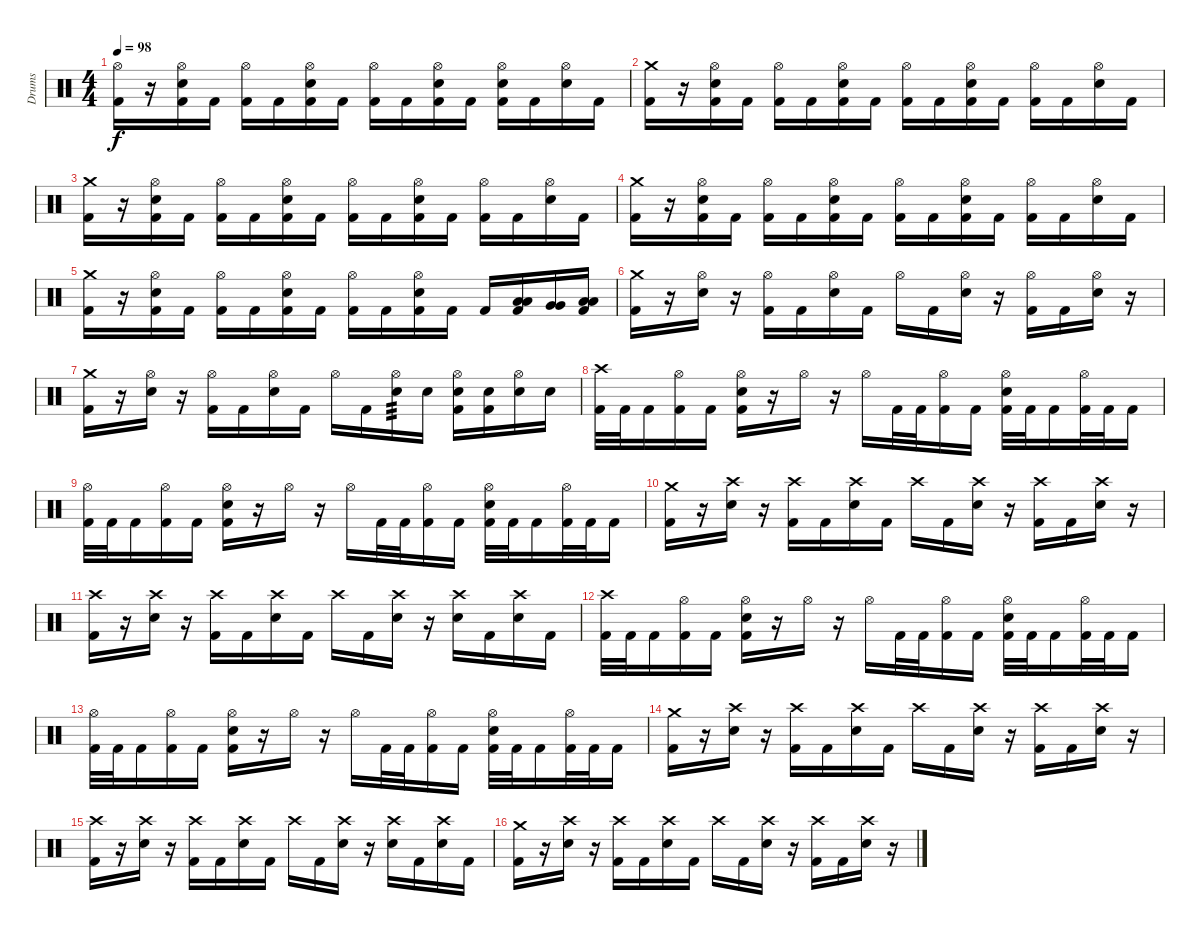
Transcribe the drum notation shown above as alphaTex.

\track ("Drums" "Drums") {instrument percussion}
\staff {score}
\articulation defaults
\ts (4 4)
\tempo 98
\clef neutral
\ks c
("Hi-Hat (open)" "Kick (hit) 2").16{dy f} r.16 ("Snare (hit) 2" "Hi-Hat (open)" "Kick (hit) 2").16 "Kick (hit) 2".16 ("Hi-Hat (open)" "Kick (hit) 2").16 "Kick (hit) 2".16 ("Snare (hit) 2" "Hi-Hat (open)" "Kick (hit) 2").16 "Kick (hit) 2".16 ("Hi-Hat (open)" "Kick (hit) 2").16 "Kick (hit) 2".16 ("Snare (hit) 2" "Hi-Hat (open)" "Kick (hit) 2").16 "Kick (hit) 2".16 ("Snare (hit) 2" "Hi-Hat (open)" "Kick (hit) 2").16 "Kick (hit) 2".16 ("Snare (hit) 2" "Hi-Hat (open)").16 "Kick (hit) 2".16 |
("Crash medium (hit)" "Kick (hit) 2").16 r.16 ("Snare (hit) 2" "Hi-Hat (open)" "Kick (hit) 2").16 "Kick (hit) 2".16 ("Hi-Hat (open)" "Kick (hit) 2").16 "Kick (hit) 2".16 ("Snare (hit) 2" "Hi-Hat (open)" "Kick (hit) 2").16 "Kick (hit) 2".16 ("Hi-Hat (open)" "Kick (hit) 2").16 "Kick (hit) 2".16 ("Snare (hit) 2" "Hi-Hat (open)" "Kick (hit) 2").16 "Kick (hit) 2".16 ("Hi-Hat (open)" "Kick (hit) 2").16 "Kick (hit) 2".16 ("Snare (hit) 2" "Hi-Hat (open)").16 "Kick (hit) 2".16 |
("Crash medium (hit)" "Kick (hit) 2").16 r.16 ("Snare (hit) 2" "Hi-Hat (open)" "Kick (hit) 2").16 "Kick (hit) 2".16 ("Hi-Hat (open)" "Kick (hit) 2").16 "Kick (hit) 2".16 ("Snare (hit) 2" "Hi-Hat (open)" "Kick (hit) 2").16 "Kick (hit) 2".16 ("Hi-Hat (open)" "Kick (hit) 2").16 "Kick (hit) 2".16 ("Snare (hit) 2" "Hi-Hat (open)" "Kick (hit) 2").16 "Kick (hit) 2".16 ("Hi-Hat (open)" "Kick (hit) 2").16 "Kick (hit) 2".16 ("Snare (hit) 2" "Hi-Hat (open)").16 "Kick (hit) 2".16 |
("Crash medium (hit)" "Kick (hit) 2").16 r.16 ("Snare (hit) 2" "Hi-Hat (open)" "Kick (hit) 2").16 "Kick (hit) 2".16 ("Hi-Hat (open)" "Kick (hit) 2").16 "Kick (hit) 2".16 ("Snare (hit) 2" "Hi-Hat (open)" "Kick (hit) 2").16 "Kick (hit) 2".16 ("Hi-Hat (open)" "Kick (hit) 2").16 "Kick (hit) 2".16 ("Snare (hit) 2" "Hi-Hat (open)" "Kick (hit) 2").16 "Kick (hit) 2".16 ("Hi-Hat (open)" "Kick (hit) 2").16 "Kick (hit) 2".16 ("Snare (hit) 2" "Hi-Hat (open)").16 "Kick (hit) 2".16 |
("Crash medium (hit)" "Kick (hit) 2").16 r.16 ("Snare (hit) 2" "Hi-Hat (open)" "Kick (hit) 2").16 "Kick (hit) 2".16 ("Hi-Hat (open)" "Kick (hit) 2").16 "Kick (hit) 2".16 ("Snare (hit) 2" "Hi-Hat (open)" "Kick (hit) 2").16 "Kick (hit) 2".16 ("Hi-Hat (open)" "Kick (hit) 2").16 "Kick (hit) 2".16 ("Snare (hit) 2" "Hi-Hat (open)" "Kick (hit) 2").16 "Kick (hit) 2".16 "Kick (hit) 2".16 ("Low Tom (hit)" "Low Tom (hit)" "Kick (hit) 2").16 ("Very Low Tom (hit)" "Very Low Tom (hit)").16 ("Low Floor Tom (hit)" "Low Floor Tom (hit)" "Kick (hit) 2").16 |
("Crash medium (hit)" "Kick (hit) 2").16 r.16 ("Snare (hit) 2" "Hi-Hat (open)").16 r.16 ("Hi-Hat (open)" "Kick (hit) 2").16 "Kick (hit) 2".16 ("Snare (hit) 2" "Hi-Hat (open)").16 "Kick (hit) 2".16 "Hi-Hat (open)".16 "Kick (hit) 2".16 ("Snare (hit) 2" "Hi-Hat (open)").16 r.16 ("Hi-Hat (open)" "Kick (hit) 2").16 "Kick (hit) 2".16 ("Snare (hit) 2" "Hi-Hat (open)").16 r.16 |
("Crash medium (hit)" "Kick (hit) 2").16 r.16 ("Snare (hit) 2" "Hi-Hat (open)").16 r.16 ("Hi-Hat (open)" "Kick (hit) 2").16 "Kick (hit) 2".16 ("Snare (hit) 2" "Hi-Hat (open)").16 "Kick (hit) 2".16 "Hi-Hat (open)".16 "Kick (hit) 2".16 ("Snare (hit) 2" "Hi-Hat (open)").16{tp 3} "Snare (hit) 2".16 ("Snare (hit) 2" "Hi-Hat (open)" "Kick (hit) 2").16 ("Snare (hit) 2" "Kick (hit) 2").16 ("Snare (hit) 2" "Hi-Hat (open)").16 "Snare (hit) 2".16 |
("Crash high (hit)" "Kick (hit) 2").32 "Kick (hit) 2".32 "Kick (hit) 2".16 ("Hi-Hat (open)" "Kick (hit) 2").16 "Kick (hit) 2".16 ("Snare (hit) 2" "Hi-Hat (open)" "Kick (hit) 2").16 r.16 "Hi-Hat (open)".16 r.16 "Hi-Hat (open)".16 "Kick (hit) 2".32 "Kick (hit) 2".32 ("Hi-Hat (open)" "Kick (hit) 2").16 "Kick (hit) 2".16 ("Snare (hit) 2" "Hi-Hat (open)" "Kick (hit) 2").32 "Kick (hit) 2".32 "Kick (hit) 2".16 ("Hi-Hat (open)" "Kick (hit) 2").32 "Kick (hit) 2".32 "Kick (hit) 2".16 |
("Hi-Hat (open)" "Kick (hit) 2").32 "Kick (hit) 2".32 "Kick (hit) 2".16 ("Hi-Hat (open)" "Kick (hit) 2").16 "Kick (hit) 2".16 ("Snare (hit) 2" "Hi-Hat (open)" "Kick (hit) 2").16 r.16 "Hi-Hat (open)".16 r.16 "Hi-Hat (open)".16 "Kick (hit) 2".32 "Kick (hit) 2".32 ("Hi-Hat (open)" "Kick (hit) 2").16 "Kick (hit) 2".16 ("Snare (hit) 2" "Hi-Hat (open)" "Kick (hit) 2").32 "Kick (hit) 2".32 "Kick (hit) 2".16 ("Hi-Hat (open)" "Kick (hit) 2").32 "Kick (hit) 2".32 "Kick (hit) 2".16 |
("Crash medium (hit)" "Kick (hit) 2").16 r.16 ("Snare (hit) 2" "Crash high (hit)").16 r.16 ("Crash high (hit)" "Kick (hit) 2").16 "Kick (hit) 2".16 ("Snare (hit) 2" "Crash high (hit)").16 "Kick (hit) 2".16 "Crash high (hit)".16 "Kick (hit) 2".16 ("Snare (hit) 2" "Crash high (hit)").16 r.16 ("Crash high (hit)" "Kick (hit) 2").16 "Kick (hit) 2".16 ("Snare (hit) 2" "Crash high (hit)").16 r.16 |
("Crash high (hit)" "Kick (hit) 2").16 r.16 ("Snare (hit) 2" "Crash high (hit)").16 r.16 ("Crash high (hit)" "Kick (hit) 2").16 "Kick (hit) 2".16 ("Snare (hit) 2" "Crash high (hit)").16 "Kick (hit) 2".16 "Crash high (hit)".16 "Kick (hit) 2".16 ("Snare (hit) 2" "Crash high (hit)").16 r.16 ("Snare (hit) 2" "Crash high (hit)").16 "Kick (hit) 2".16 ("Snare (hit) 2" "Crash high (hit)").16 "Kick (hit) 2".16 |
("Crash high (hit)" "Kick (hit) 2").32 "Kick (hit) 2".32 "Kick (hit) 2".16 ("Hi-Hat (open)" "Kick (hit) 2").16 "Kick (hit) 2".16 ("Snare (hit) 2" "Hi-Hat (open)" "Kick (hit) 2").16 r.16 "Hi-Hat (open)".16 r.16 "Hi-Hat (open)".16 "Kick (hit) 2".32 "Kick (hit) 2".32 ("Hi-Hat (open)" "Kick (hit) 2").16 "Kick (hit) 2".16 ("Snare (hit) 2" "Hi-Hat (open)" "Kick (hit) 2").32 "Kick (hit) 2".32 "Kick (hit) 2".16 ("Hi-Hat (open)" "Kick (hit) 2").32 "Kick (hit) 2".32 "Kick (hit) 2".16 |
("Hi-Hat (open)" "Kick (hit) 2").32 "Kick (hit) 2".32 "Kick (hit) 2".16 ("Hi-Hat (open)" "Kick (hit) 2").16 "Kick (hit) 2".16 ("Snare (hit) 2" "Hi-Hat (open)" "Kick (hit) 2").16 r.16 "Hi-Hat (open)".16 r.16 "Hi-Hat (open)".16 "Kick (hit) 2".32 "Kick (hit) 2".32 ("Hi-Hat (open)" "Kick (hit) 2").16 "Kick (hit) 2".16 ("Snare (hit) 2" "Hi-Hat (open)" "Kick (hit) 2").32 "Kick (hit) 2".32 "Kick (hit) 2".16 ("Hi-Hat (open)" "Kick (hit) 2").32 "Kick (hit) 2".32 "Kick (hit) 2".16 |
("Crash medium (hit)" "Kick (hit) 2").16 r.16 ("Snare (hit) 2" "Crash high (hit)").16 r.16 ("Crash high (hit)" "Kick (hit) 2").16 "Kick (hit) 2".16 ("Snare (hit) 2" "Crash high (hit)").16 "Kick (hit) 2".16 "Crash high (hit)".16 "Kick (hit) 2".16 ("Snare (hit) 2" "Crash high (hit)").16 r.16 ("Crash high (hit)" "Kick (hit) 2").16 "Kick (hit) 2".16 ("Snare (hit) 2" "Crash high (hit)").16 r.16 |
("Crash high (hit)" "Kick (hit) 2").16 r.16 ("Snare (hit) 2" "Crash high (hit)").16 r.16 ("Crash high (hit)" "Kick (hit) 2").16 "Kick (hit) 2".16 ("Snare (hit) 2" "Crash high (hit)").16 "Kick (hit) 2".16 "Crash high (hit)".16 "Kick (hit) 2".16 ("Snare (hit) 2" "Crash high (hit)").16 r.16 ("Snare (hit) 2" "Crash high (hit)").16 "Kick (hit) 2".16 ("Snare (hit) 2" "Crash high (hit)").16 "Kick (hit) 2".16 |
("Crash medium (hit)" "Kick (hit) 2").16 r.16 ("Snare (hit) 2" "Crash high (hit)").16 r.16 ("Crash high (hit)" "Kick (hit) 2").16 "Kick (hit) 2".16 ("Snare (hit) 2" "Crash high (hit)").16 "Kick (hit) 2".16 "Crash high (hit)".16 "Kick (hit) 2".16 ("Snare (hit) 2" "Crash high (hit)").16 r.16 ("Crash high (hit)" "Kick (hit) 2").16 "Kick (hit) 2".16 ("Snare (hit) 2" "Crash high (hit)").16 r.16
